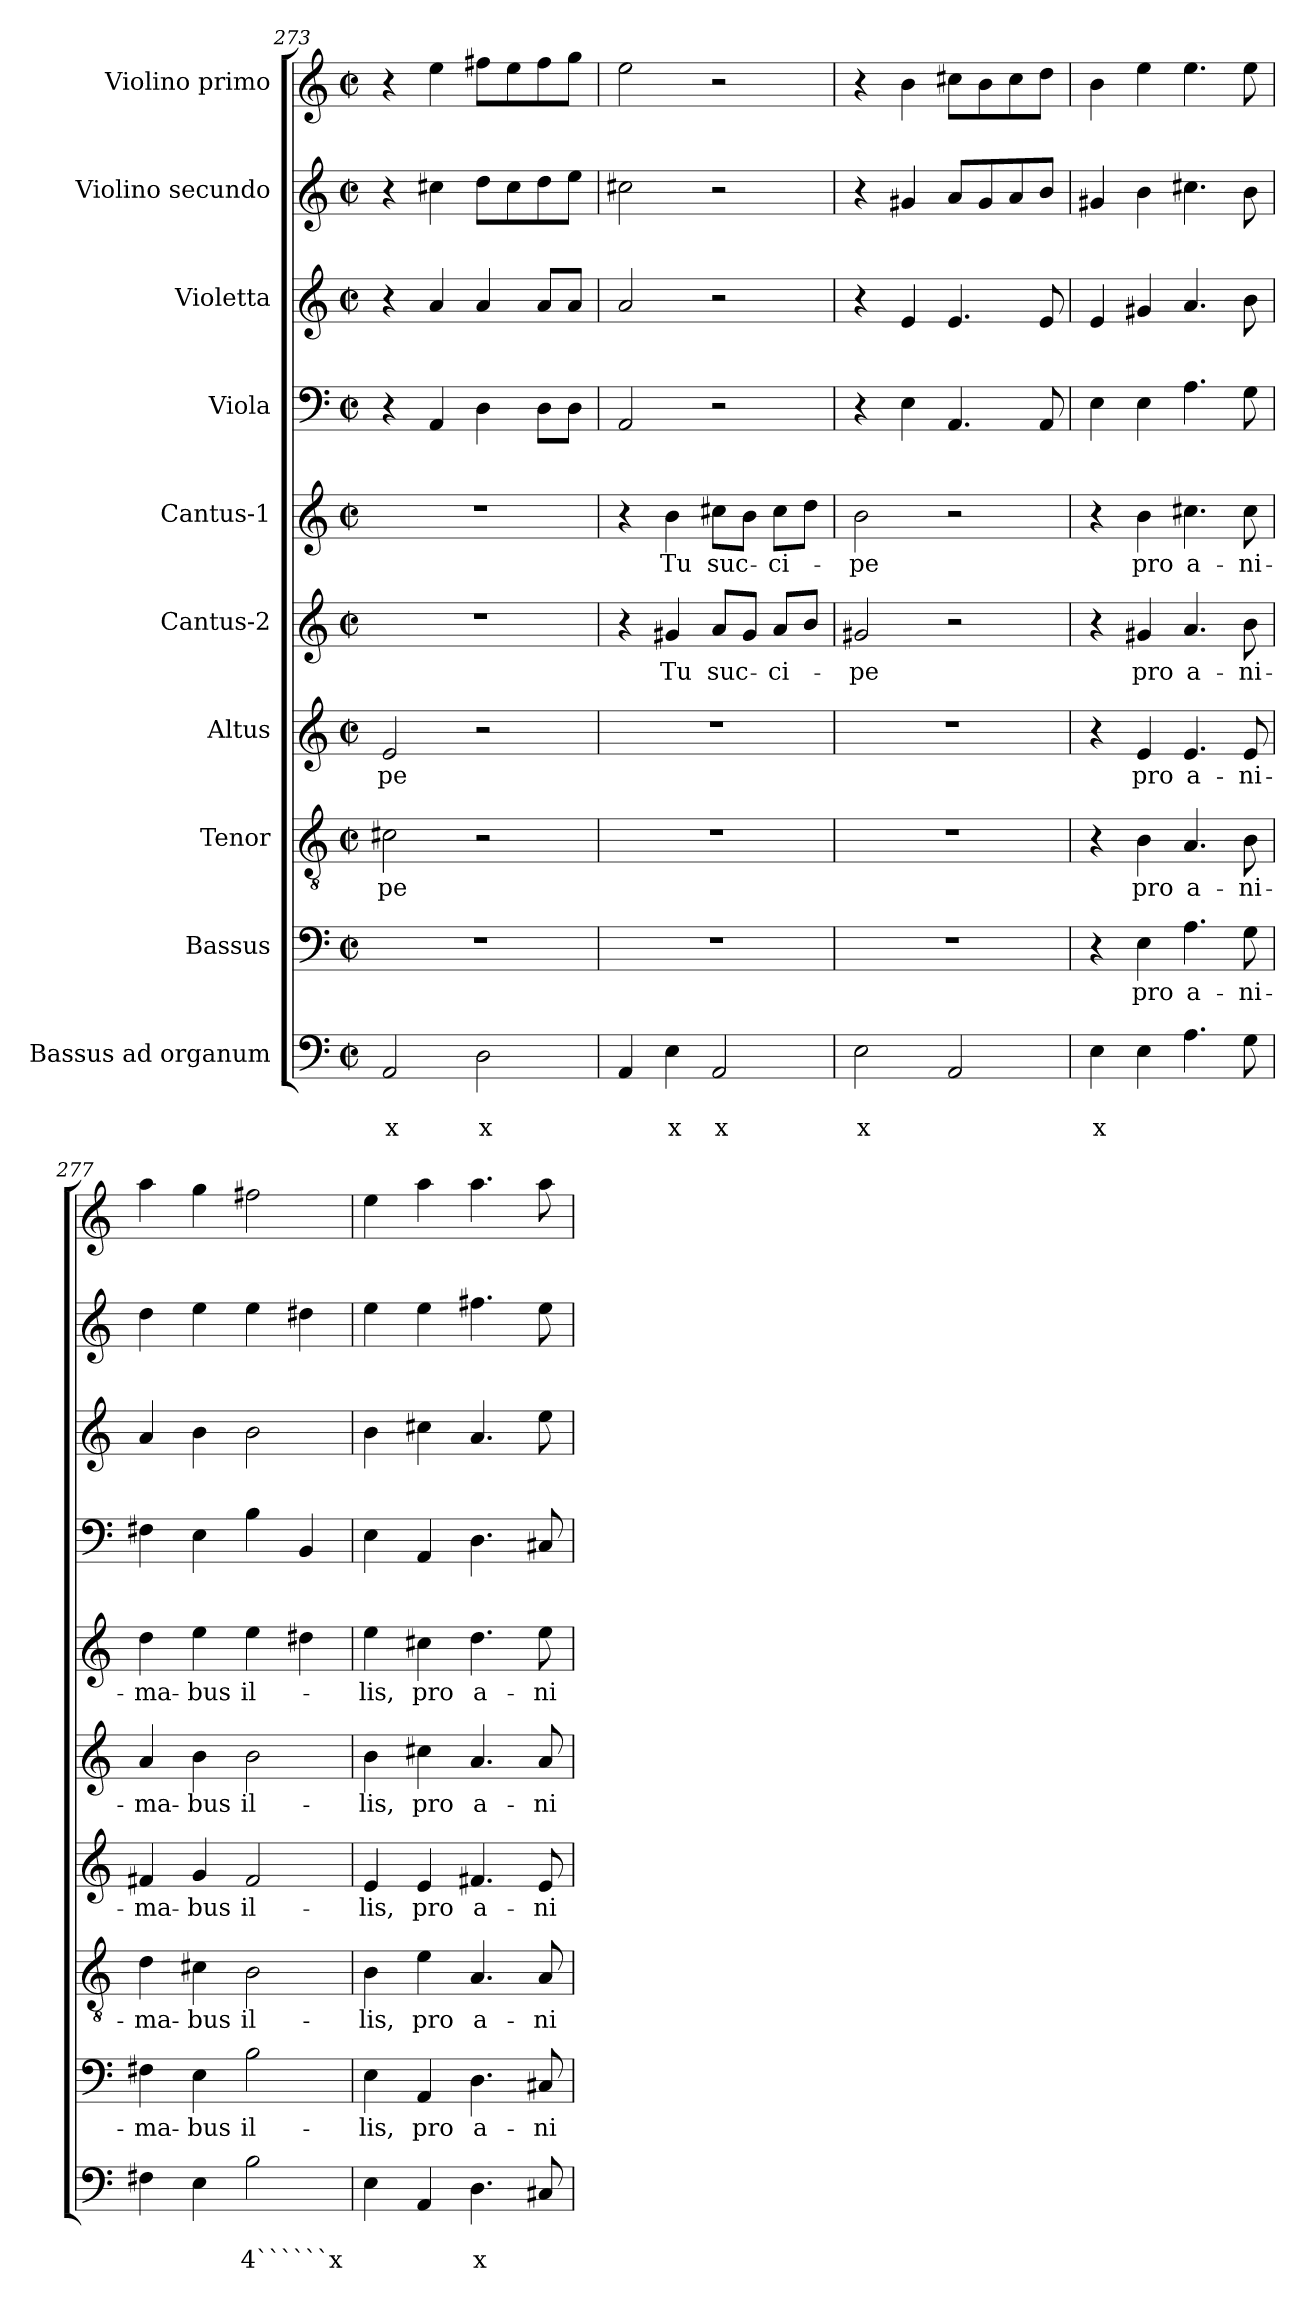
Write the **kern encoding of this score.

**kern	**text	**text	**kern	**text	**kern	**text	**kern	**text	**kern	**text	**kern	**text	**kern	**kern	**kern	**kern
*part10	*part10	*part10	*part9	*part9	*part8	*part8	*part7	*part7	*part6	*part6	*part5	*part5	*part4	*part3	*part2	*part1
*staff10	*staff10	*staff10	*staff9	*staff9	*staff8	*staff8	*staff7	*staff7	*staff6	*staff6	*staff5	*staff5	*staff4	*staff3	*staff2	*staff1
*I"Bassus ad  organum	*	*	*I"Bassus	*	*I"Tenor	*	*I"Altus	*	*I"Cantus-2	*	*I"Cantus-1	*	*I"Viola	*I"Violetta	*I"Violino secundo	*I"Violino primo
*clefF4	*	*	*clefF4	*	*clefGv2	*	*clefG2	*	*clefG2	*	*clefG2	*	*clefF4	*clefG2	*clefG2	*clefG2
*k[]	*	*	*k[]	*	*k[]	*	*k[]	*	*k[]	*	*k[]	*	*k[]	*k[]	*k[]	*k[]
*C:	*	*	*C:	*	*C:	*	*C:	*	*C:	*	*C:	*	*C:	*C:	*C:	*C:
*M2/2	*	*	*M2/2	*	*M2/2	*	*M2/2	*	*M2/2	*	*M2/2	*	*M2/2	*M2/2	*M2/2	*M2/2
*met(c|)	*	*	*met(c|)	*	*met(c|)	*	*met(c|)	*	*met(c|)	*	*met(c|)	*	*met(c|)	*met(c|)	*met(c|)	*met(c|)
=273	=273	=273	=273	=273	=273	=273	=273	=273	=273	=273	=273	=273	=273	=273	=273	=273
!	!	!LO:LY:b	!	!	!	!LO:LY:b	!	!LO:LY:b	!	!	!	!	!	!	!	!
2AA/	.	x	1r	.	2c#X\	-pe	2e/	-pe	1r	.	1r	.	4r	4r	4r	4r
.	.	.	.	.	.	.	.	.	.	.	.	.	4AA/	4a/	4cc#X\	4ee\
!	!	!LO:LY:b	!	!	!	!	!	!	!	!	!	!	!	!	!	!
2D\	.	x	.	.	2r	.	2r	.	.	.	.	.	4D\	4a/	8dd\L	8ff#X\L
.	.	.	.	.	.	.	.	.	.	.	.	.	.	.	8cc#\	8ee\
.	.	.	.	.	.	.	.	.	.	.	.	.	8D\L	8a/L	8dd\	8ff#\
.	.	.	.	.	.	.	.	.	.	.	.	.	8D\J	8a/J	8ee\J	8gg\J
=274	=274	=274	=274	=274	=274	=274	=274	=274	=274	=274	=274	=274	=274	=274	=274	=274
4AA/	.	.	1r	.	1r	.	1r	.	4r	.	4r	.	2AA/	2a/	2cc#X\	2ee\
!	!	!LO:LY:b	!	!	!	!	!	!	!	!LO:LY:b	!	!LO:LY:b	!	!	!	!
4E\	.	x	.	.	.	.	.	.	4g#X/	Tu	4b\	Tu	.	.	.	.
!	!	!LO:LY:b	!	!	!	!	!	!	!	!LO:LY:b	!	!LO:LY:b	!	!	!	!
2AA/	.	x	.	.	.	.	.	.	8a/L	suc-	8cc#X\L	suc-	2r	2r	2r	2r
.	.	.	.	.	.	.	.	.	8g#/J	.	8b\J	.	.	.	.	.
!	!	!	!	!	!	!	!	!	!	!LO:LY:b	!	!LO:LY:b	!	!	!	!
.	.	.	.	.	.	.	.	.	8a/L	-ci-	8cc#\L	-ci-	.	.	.	.
.	.	.	.	.	.	.	.	.	8b/J	.	8dd\J	.	.	.	.	.
=275	=275	=275	=275	=275	=275	=275	=275	=275	=275	=275	=275	=275	=275	=275	=275	=275
!	!	!LO:LY:b	!	!	!	!	!	!	!	!LO:LY:b	!	!LO:LY:b	!	!	!	!
2E\	.	x	1r	.	1r	.	1r	.	2g#X/	-pe	2b\	-pe	4r	4r	4r	4r
.	.	.	.	.	.	.	.	.	.	.	.	.	4E\	4e/	4g#X/	4b\
2AA/	.	.	.	.	.	.	.	.	2r	.	2r	.	4.AA/	4.e/	8a/L	8cc#X\L
.	.	.	.	.	.	.	.	.	.	.	.	.	.	.	8g#/	8b\
.	.	.	.	.	.	.	.	.	.	.	.	.	.	.	8a/	8cc#\
.	.	.	.	.	.	.	.	.	.	.	.	.	8AA/	8e/	8b/J	8dd\J
=276	=276	=276	=276	=276	=276	=276	=276	=276	=276	=276	=276	=276	=276	=276	=276	=276
!	!	!LO:LY:b	!	!	!	!	!	!	!	!	!	!	!	!	!	!
4E\	.	x	4r	.	4r	.	4r	.	4r	.	4r	.	4E\	4e/	4g#X/	4b\
!	!	!	!	!LO:LY:b	!	!LO:LY:b	!	!LO:LY:b	!	!LO:LY:b	!	!LO:LY:b	!	!	!	!
4E\	.	.	4E\	pro	4B\	pro	4e/	pro	4g#X/	pro	4b\	pro	4E\	4g#X/	4b\	4ee\
!	!	!	!	!LO:LY:b	!	!LO:LY:b	!	!LO:LY:b	!	!LO:LY:b	!	!LO:LY:b	!	!	!	!
4.A\	.	.	4.A\	a-	4.A/	a-	4.e/	a-	4.a/	a-	4.cc#X\	a-	4.A\	4.a/	4.cc#X\	4.ee\
!	!	!	!	!LO:LY:b	!	!LO:LY:b	!	!LO:LY:b	!	!LO:LY:b	!	!LO:LY:b	!	!	!	!
8G\	.	.	8G\	-ni-	8B\	-ni-	8e/	-ni-	8b\	-ni-	8cc#\	-ni-	8G\	8b\	8b\	8ee\
!!LO:PB:g=z
=277	=277	=277	=277	=277	=277	=277	=277	=277	=277	=277	=277	=277	=277	=277	=277	=277
!	!	!	!	!LO:LY:b	!	!LO:LY:b	!	!LO:LY:b	!	!LO:LY:b	!	!LO:LY:b	!	!	!	!
4F#X\	.	.	4F#X\	-ma-	4d\	-ma-	4f#X/	-ma-	4a/	-ma-	4dd\	-ma-	4F#X\	4a/	4dd\	4aa\
!	!	!	!	!LO:LY:b	!	!LO:LY:b	!	!LO:LY:b	!	!LO:LY:b	!	!LO:LY:b	!	!	!	!
4E\	.	.	4E\	-bus	4c#X\	-bus	4g/	-bus	4b\	-bus	4ee\	-bus	4E\	4b\	4ee\	4gg\
!	!	!LO:LY:b	!	!LO:LY:b	!	!LO:LY:b	!	!LO:LY:b	!	!LO:LY:b	!	!LO:LY:b	!	!	!	!
2B\	.	4``````x	2B\	il-	2B\	il-	2f#/	il-	2b\	il-	4ee\	il-	4B\	2b\	4ee\	2ff#X\
.	.	.	.	.	.	.	.	.	.	.	4dd#X\	.	4BB/	.	4dd#X\	.
=278	=278	=278	=278	=278	=278	=278	=278	=278	=278	=278	=278	=278	=278	=278	=278	=278
!	!	!	!	!LO:LY:b	!	!LO:LY:b	!	!LO:LY:b	!	!LO:LY:b	!	!LO:LY:b	!	!	!	!
4E\	.	.	4E\	-lis,	4B\	-lis,	4e/	-lis,	4b\	-lis,	4ee\	-lis,	4E\	4b\	4ee\	4ee\
!	!	!	!	!LO:LY:b	!	!LO:LY:b	!	!LO:LY:b	!	!LO:LY:b	!	!LO:LY:b	!	!	!	!
4AA/	.	.	4AA/	pro	4e\	pro	4e/	pro	4cc#X\	pro	4cc#X\	pro	4AA/	4cc#X\	4ee\	4aa\
!	!	!LO:LY:b	!	!LO:LY:b	!	!LO:LY:b	!	!LO:LY:b	!	!LO:LY:b	!	!LO:LY:b	!	!	!	!
4.D\	.	x	4.D\	a-	4.A/	a-	4.f#X/	a-	4.a/	a-	4.dd\	a-	4.D\	4.a/	4.ff#X\	4.aa\
!	!	!	!	!LO:LY:b	!	!LO:LY:b	!	!LO:LY:b	!	!LO:LY:b	!	!LO:LY:b	!	!	!	!
8C#X/	.	.	8C#X/	-ni-	8A/	-ni-	8e/	-ni-	8a/	-ni-	8ee\	-ni-	8C#X/	8ee\	8ee\	8aa\
=	=	=	=	=	=	=	=	=	=	=	=	=	=	=	=	=
*-	*-	*-	*-	*-	*-	*-	*-	*-	*-	*-	*-	*-	*-	*-	*-	*-
